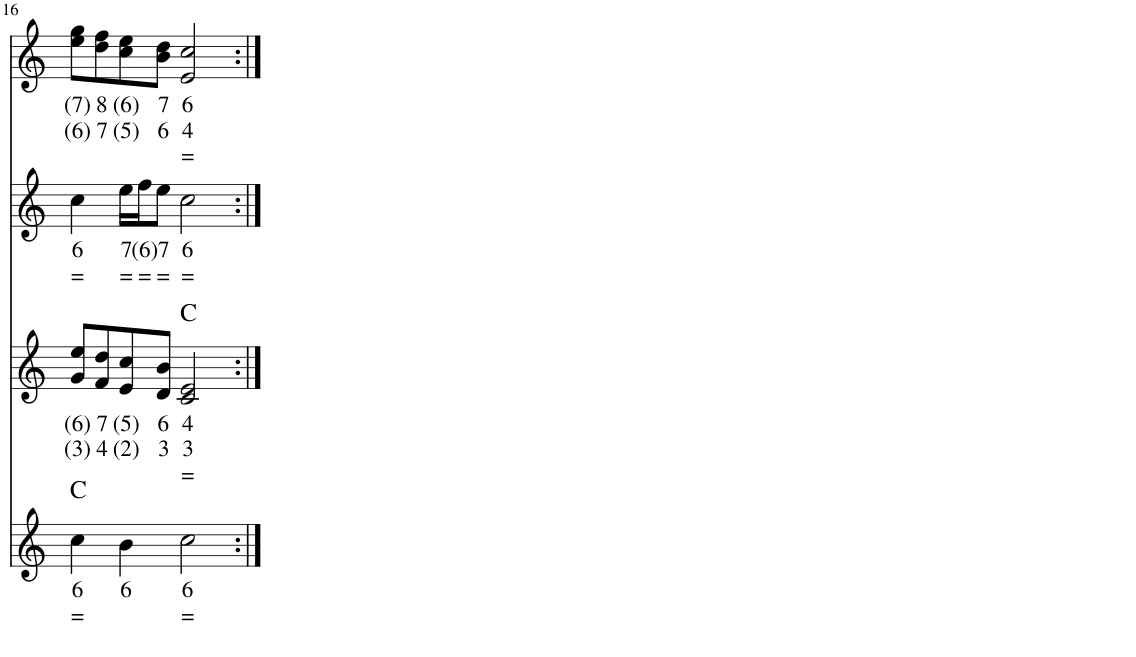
**kern	**text	**text	**harte	**kern	**text	**text	**text	**harte	**kern	**text	**text	**kern	**text	**text	**text
*part4	*part4	*part4	*part4	*part3	*part3	*part3	*part3	*part3	*part2	*part2	*part2	*part1	*part1	*part1	*part1
*staff4	*staff4	*staff4	*	*staff3	*staff3	*staff3	*staff3	*	*staff2	*staff2	*staff2	*staff1	*staff1	*staff1	*staff1
*I"Fagot, Bassoon	*	*	*	*I"Stem	*	*	*	*	*I"Bandoneon, Flute	*	*	*I"Stem	*	*	*
!!LO:PB:g=z
*clefG2	*	*	*	*clefG2	*	*	*	*	*clefG2	*	*	*clefG2	*	*	*
*k[]	*	*	*	*k[]	*	*	*	*	*k[]	*	*	*k[]	*	*	*
*M4/4	*	*	*	*M4/4	*	*	*	*	*M4/4	*	*	*M4/4	*	*	*
=16	=16	=16	=16	=16	=16	=16	=16	=16	=16	=16	=16	=16	=16	=16	=16
!	!LO:LY:b	!LO:LY:b	!	!	!LO:LY:b	!LO:LY:b	!	!	!	!LO:LY:b	!LO:LY:b	!	!LO:LY:b	!LO:LY:b	!
4cc\	6	=	C:maj	8g/ 8ee/L	(6)	(3)	.	.	4cc\	6	=	8ee\ 8gg\L	(7)	(6)	.
!	!	!	!	!	!LO:LY:b	!LO:LY:b	!	!	!	!	!	!	!LO:LY:b	!LO:LY:b	!
.	.	.	.	8f/ 8dd/	7	4	.	.	.	.	.	8dd\ 8ff\	8	7	.
!	!LO:LY:b	!	!	!	!LO:LY:b	!LO:LY:b	!	!	!	!LO:LY:b	!LO:LY:b	!	!LO:LY:b	!LO:LY:b	!
4b\	6	.	.	8e/ 8cc/	(5)	(2)	.	.	16ee\LL	7	=	8cc\ 8ee\	(6)	(5)	.
!	!	!	!	!	!	!	!	!	!	!LO:LY:b	!LO:LY:b	!	!	!	!
.	.	.	.	.	.	.	.	.	16ff\J	(6)	=	.	.	.	.
!	!	!	!	!	!LO:LY:b	!LO:LY:b	!	!	!	!LO:LY:b	!LO:LY:b	!	!LO:LY:b	!LO:LY:b	!
.	.	.	.	8d/ 8b/J	6	3	.	.	8ee\J	7	=	8b\ 8dd\J	7	6	.
!	!LO:LY:b	!LO:LY:b	!	!	!LO:LY:b	!LO:LY:b	!LO:LY:b	!	!	!LO:LY:b	!LO:LY:b	!	!LO:LY:b	!LO:LY:b	!LO:LY:b
2cc\	6	=	.	2c/ 2e/	4	3	=	C:maj	2cc\	6	=	2e/ 2cc/	6	4	=
=:|!	=:|!	=:|!	=:|!	=:|!	=:|!	=:|!	=:|!	=:|!	=:|!	=:|!	=:|!	=:|!	=:|!	=:|!	=:|!
*-	*-	*-	*-	*-	*-	*-	*-	*-	*-	*-	*-	*-	*-	*-	*-
